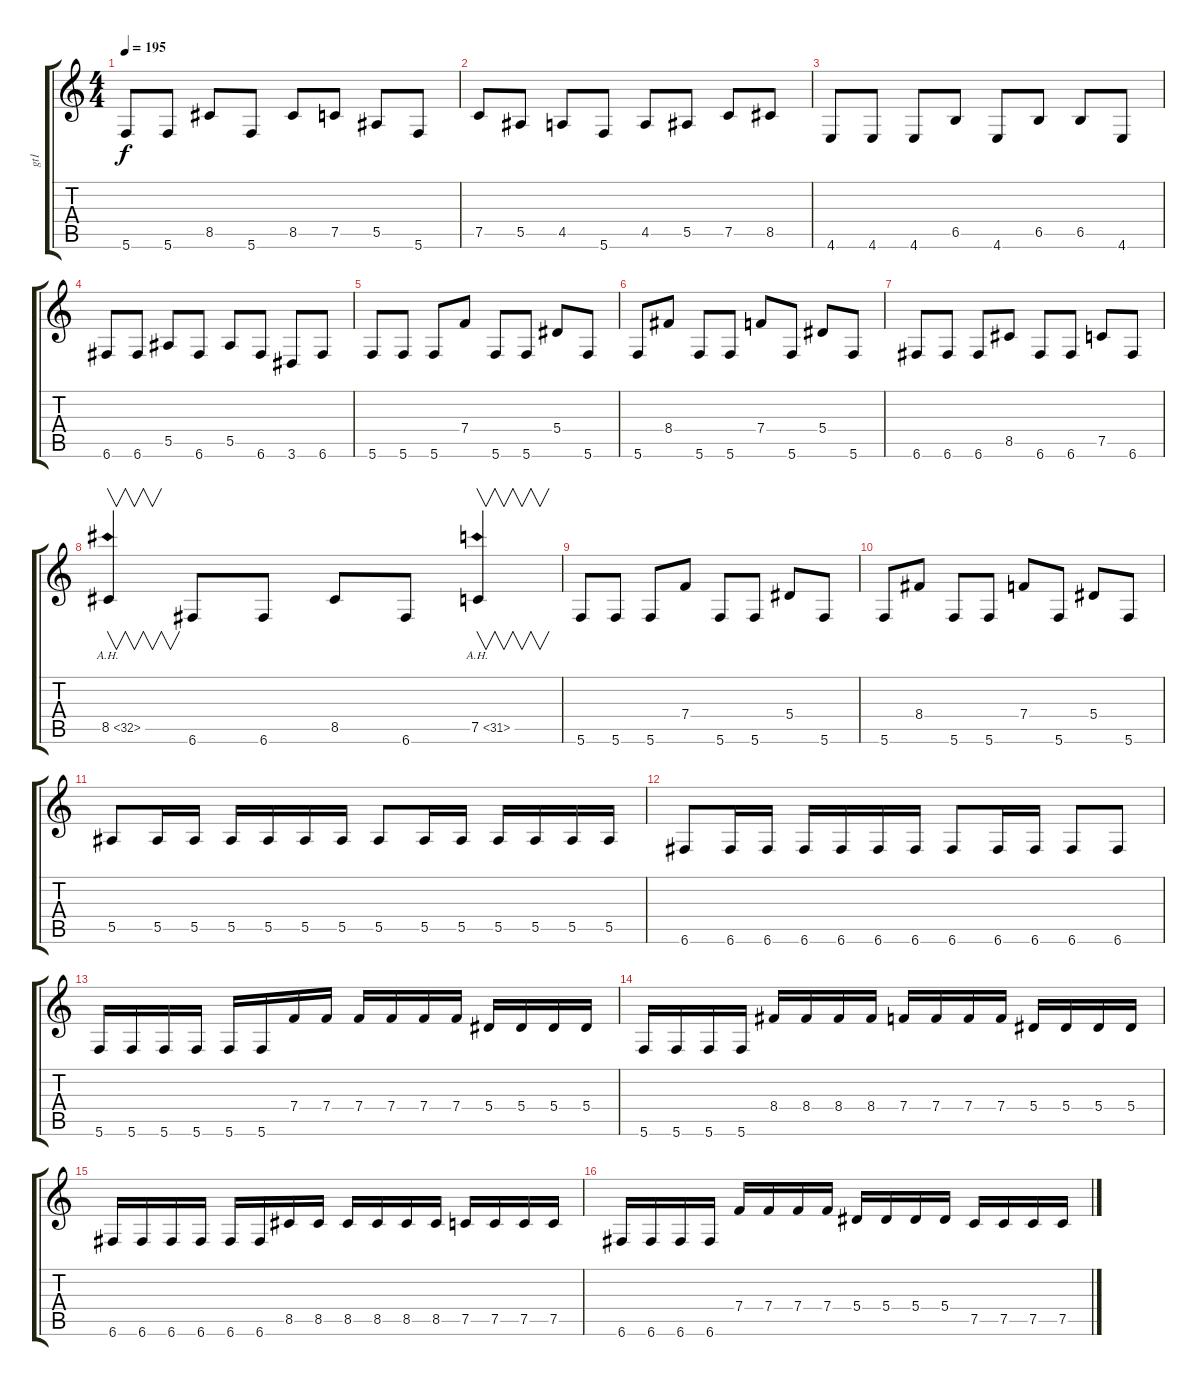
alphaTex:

\track ("gt1" "gt1") {instrument distortionguitar}
\staff {score tabs}
\tuning (C4 G3 Eb3 Bb2 F2 C2) {hide}
\ts (4 4)
\tempo 195
\clef g2
\ks c
5.6.8{dy f} 5.6.8 8.5.8 5.6.8 8.5.8 7.5.8 5.5.8 5.6.8 |
7.5.8 5.5.8 4.5.8 5.6.8 4.5.8 5.5.8 7.5.8 8.5.8 |
4.6.8 4.6.8 4.6.8 6.5.8 4.6.8 6.5.8 6.5.8 4.6.8 |
6.6.8 6.6.8 5.5.8 6.6.8 5.5.8 6.6.8 3.6.8 6.6.8 |
5.6.8 5.6.8 5.6.8 7.4.8 5.6.8 5.6.8 5.4.8 5.6.8 |
5.6.8 8.4.8 5.6.8 5.6.8 7.4.8 5.6.8 5.4.8 5.6.8 |
6.6.8 6.6.8 6.6.8 8.5.8 6.6.8 6.6.8 7.5.8 6.6.8 |
8.5{ah 24}.4{v} 6.6.8 6.6.8 8.5.8 6.6.8 7.5{ah 24}.4{v} |
5.6.8 5.6.8 5.6.8 7.4.8 5.6.8 5.6.8 5.4.8 5.6.8 |
5.6.8 8.4.8 5.6.8 5.6.8 7.4.8 5.6.8 5.4.8 5.6.8 |
5.5.8 5.5.16 5.5.16 5.5.16 5.5.16 5.5.16 5.5.16 5.5.8 5.5.16 5.5.16 5.5.16 5.5.16 5.5.16 5.5.16 |
6.6.8 6.6.16 6.6.16 6.6.16 6.6.16 6.6.16 6.6.16 6.6.8 6.6.16 6.6.16 6.6.8 6.6.8 |
5.6.16 5.6.16 5.6.16 5.6.16 5.6.16 5.6.16 7.4.16 7.4.16 7.4.16 7.4.16 7.4.16 7.4.16 5.4.16 5.4.16 5.4.16 5.4.16 |
5.6.16 5.6.16 5.6.16 5.6.16 8.4.16 8.4.16 8.4.16 8.4.16 7.4.16 7.4.16 7.4.16 7.4.16 5.4.16 5.4.16 5.4.16 5.4.16 |
6.6.16 6.6.16 6.6.16 6.6.16 6.6.16 6.6.16 8.5.16 8.5.16 8.5.16 8.5.16 8.5.16 8.5.16 7.5.16 7.5.16 7.5.16 7.5.16 |
6.6.16 6.6.16 6.6.16 6.6.16 7.4.16 7.4.16 7.4.16 7.4.16 5.4.16 5.4.16 5.4.16 5.4.16 7.5.16 7.5.16 7.5.16 7.5.16
